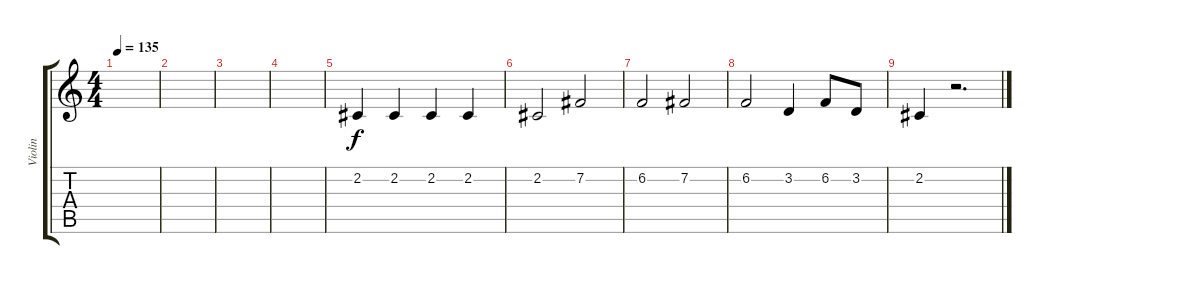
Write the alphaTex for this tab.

\track ("Violin" "Violin") {instrument stringensemble1}
\staff {score tabs}
\tuning (E4 B3 G3 D3 A2 E2) {hide}
\ts (4 4)
\tempo 135
\clef g2
\ks c
|
|
|
|
2.2.4 2.2.4 2.2.4 2.2.4 |
2.2.2 7.2.2 |
6.2.2 7.2.2 |
6.2.2 3.2.4 6.2.8 3.2.8 |
2.2.4 r.2{d}
